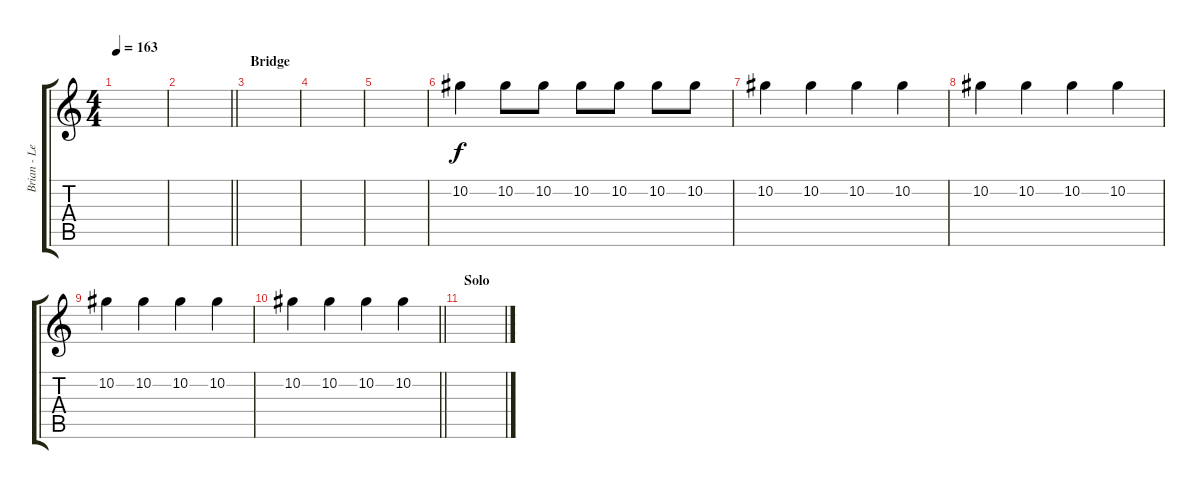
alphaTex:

\track ("Brian - Lead Gtr (1/2 Step Down Drop C#)" "Brian - Le") {instrument electricguitarjazz}
\staff {score tabs}
\tuning (Eb4 Bb3 Gb3 Db3 Ab2 Db2) {hide}
\ts (4 4)
\tempo 163
\clef g2
\ks c
|
\barLineRight lightlight
|
\section ("" "Bridge")
|
|
|
10.2.4{volume 8} 10.2.8 10.2.8 10.2.8 10.2.8 10.2.8 10.2.8 |
10.2.4 10.2.4 10.2.4 10.2.4 |
10.2.4 10.2.4 10.2.4 10.2.4 |
10.2.4 10.2.4 10.2.4 10.2.4 |
\barLineRight lightlight
10.2.4 10.2.4 10.2.4 10.2.4 |
\section ("" "Solo")
